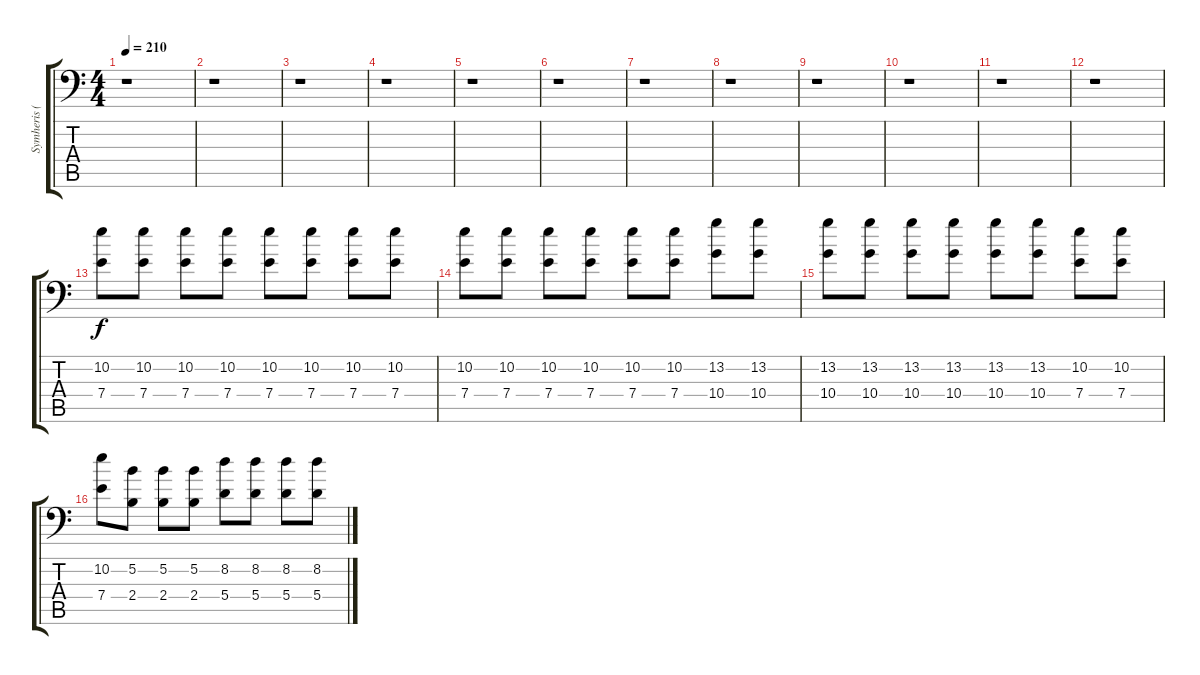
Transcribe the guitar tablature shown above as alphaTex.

\track ("Symheris (Add Lead)" "Symheris (") {instrument distortionguitar}
\staff {score tabs}
\tuning (B3 Gb3 D3 A2 E2 A1) {hide}
\ts (4 4)
\tempo 210
\clef f4
\ks c
r.1{dy f} |
r.1 |
r.1 |
r.1 |
r.1 |
r.1 |
r.1 |
r.1 |
r.1 |
r.1 |
r.1 |
r.1 |
(10.2 7.4).8 (10.2 7.4).8 (10.2 7.4).8 (10.2 7.4).8 (10.2 7.4).8 (10.2 7.4).8 (10.2 7.4).8 (10.2 7.4).8 |
(10.2 7.4).8 (10.2 7.4).8 (10.2 7.4).8 (10.2 7.4).8 (10.2 7.4).8 (10.2 7.4).8 (13.2 10.4).8 (13.2 10.4).8 |
(13.2 10.4).8 (13.2 10.4).8 (13.2 10.4).8 (13.2 10.4).8 (13.2 10.4).8 (13.2 10.4).8 (10.2 7.4).8 (10.2 7.4).8 |
(10.2 7.4).8 (5.2 2.4).8 (5.2 2.4).8 (5.2 2.4).8 (8.2 5.4).8 (8.2 5.4).8 (8.2 5.4).8 (8.2 5.4).8
